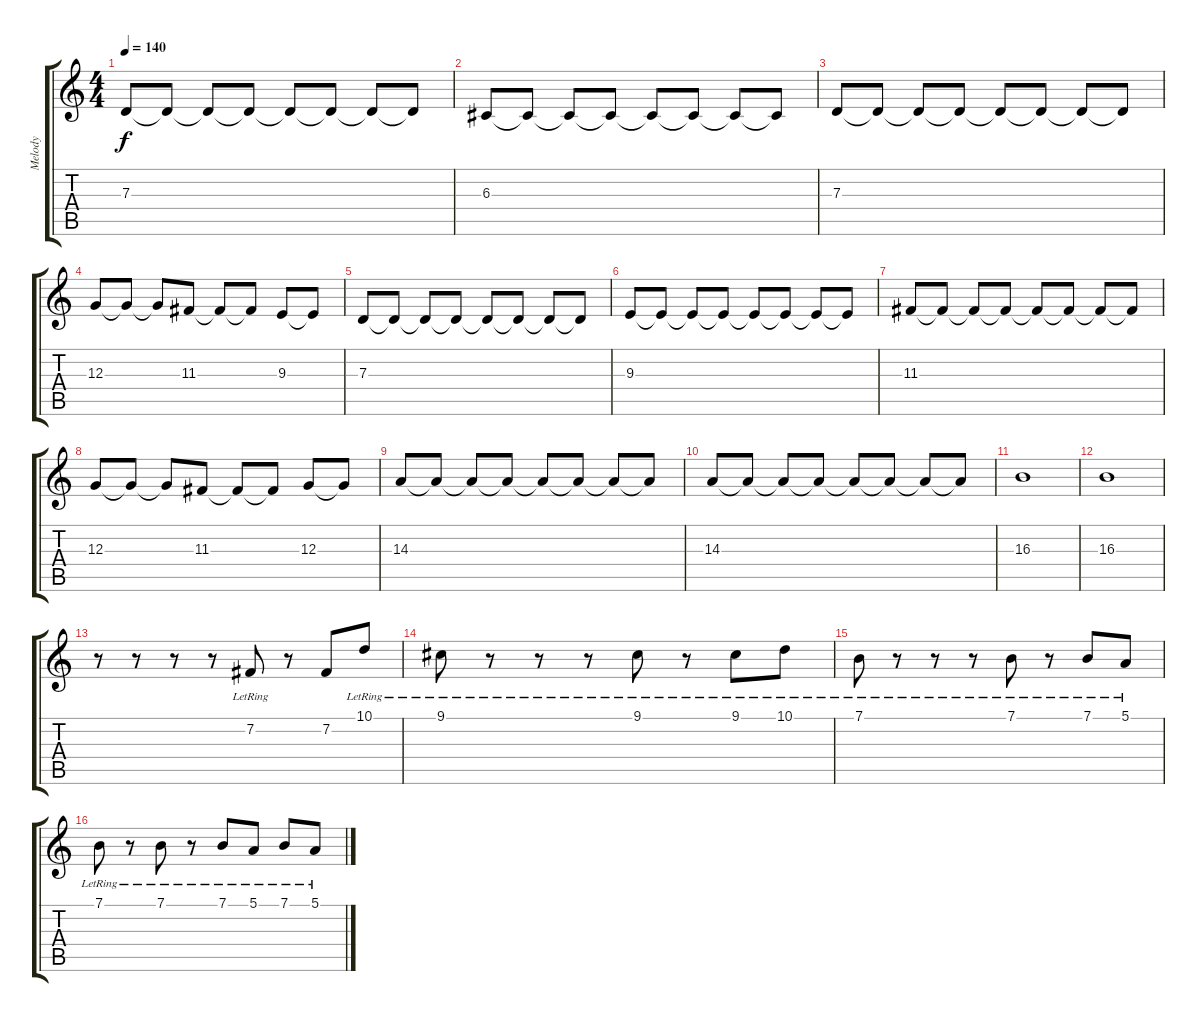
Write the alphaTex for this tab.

\track ("Melody" "Melody") {instrument lead2sawtooth}
\staff {score tabs}
\tuning (E4 B3 G3 D3 A2 E2) {hide}
\ts (4 4)
\tempo 140
\clef g2
\ks c
7.3.8{dy f} 7.3{t}.8 7.3{t}.8 7.3{t}.8 7.3{t}.8 7.3{t}.8 7.3{t}.8 7.3{t}.8 |
6.3.8 6.3{t}.8 6.3{t}.8 6.3{t}.8 6.3{t}.8 6.3{t}.8 6.3{t}.8 6.3{t}.8 |
7.3.8 7.3{t}.8 7.3{t}.8 7.3{t}.8 7.3{t}.8 7.3{t}.8 7.3{t}.8 7.3{t}.8 |
12.3.8 12.3{t}.8 12.3{t}.8 11.3.8 11.3{t}.8 11.3{t}.8 9.3.8 9.3{t}.8 |
7.3.8 7.3{t}.8 7.3{t}.8 7.3{t}.8 7.3{t}.8 7.3{t}.8 7.3{t}.8 7.3{t}.8 |
9.3.8 9.3{t}.8 9.3{t}.8 9.3{t}.8 9.3{t}.8 9.3{t}.8 9.3{t}.8 9.3{t}.8 |
11.3.8 11.3{t}.8 11.3{t}.8 11.3{t}.8 11.3{t}.8 11.3{t}.8 11.3{t}.8 11.3{t}.8 |
12.3.8 12.3{t}.8 12.3{t}.8 11.3.8 11.3{t}.8 11.3{t}.8 12.3.8 12.3{t}.8 |
14.3.8 14.3{t}.8 14.3{t}.8 14.3{t}.8 14.3{t}.8 14.3{t}.8 14.3{t}.8 14.3{t}.8 |
14.3.8 14.3{t}.8 14.3{t}.8 14.3{t}.8 14.3{t}.8 14.3{t}.8 14.3{t}.8 14.3{t}.8 |
16.3.1 |
16.3.1 |
r.8{volume 16 instrument lead2sawtooth} r.8 r.8 r.8 7.2{lr}.8 r.8 7.2.8 10.1{lr}.8 |
9.1{lr}.8 r.8 r.8 r.8 9.1{lr}.8 r.8 9.1{lr}.8 10.1{lr}.8 |
7.1{lr}.8 r.8 r.8 r.8 7.1{lr}.8 r.8 7.1{lr}.8 5.1{lr}.8 |
7.1{lr}.8 r.8 7.1{lr}.8 r.8 7.1{lr}.8 5.1{lr}.8 7.1{lr}.8 5.1{lr}.8
